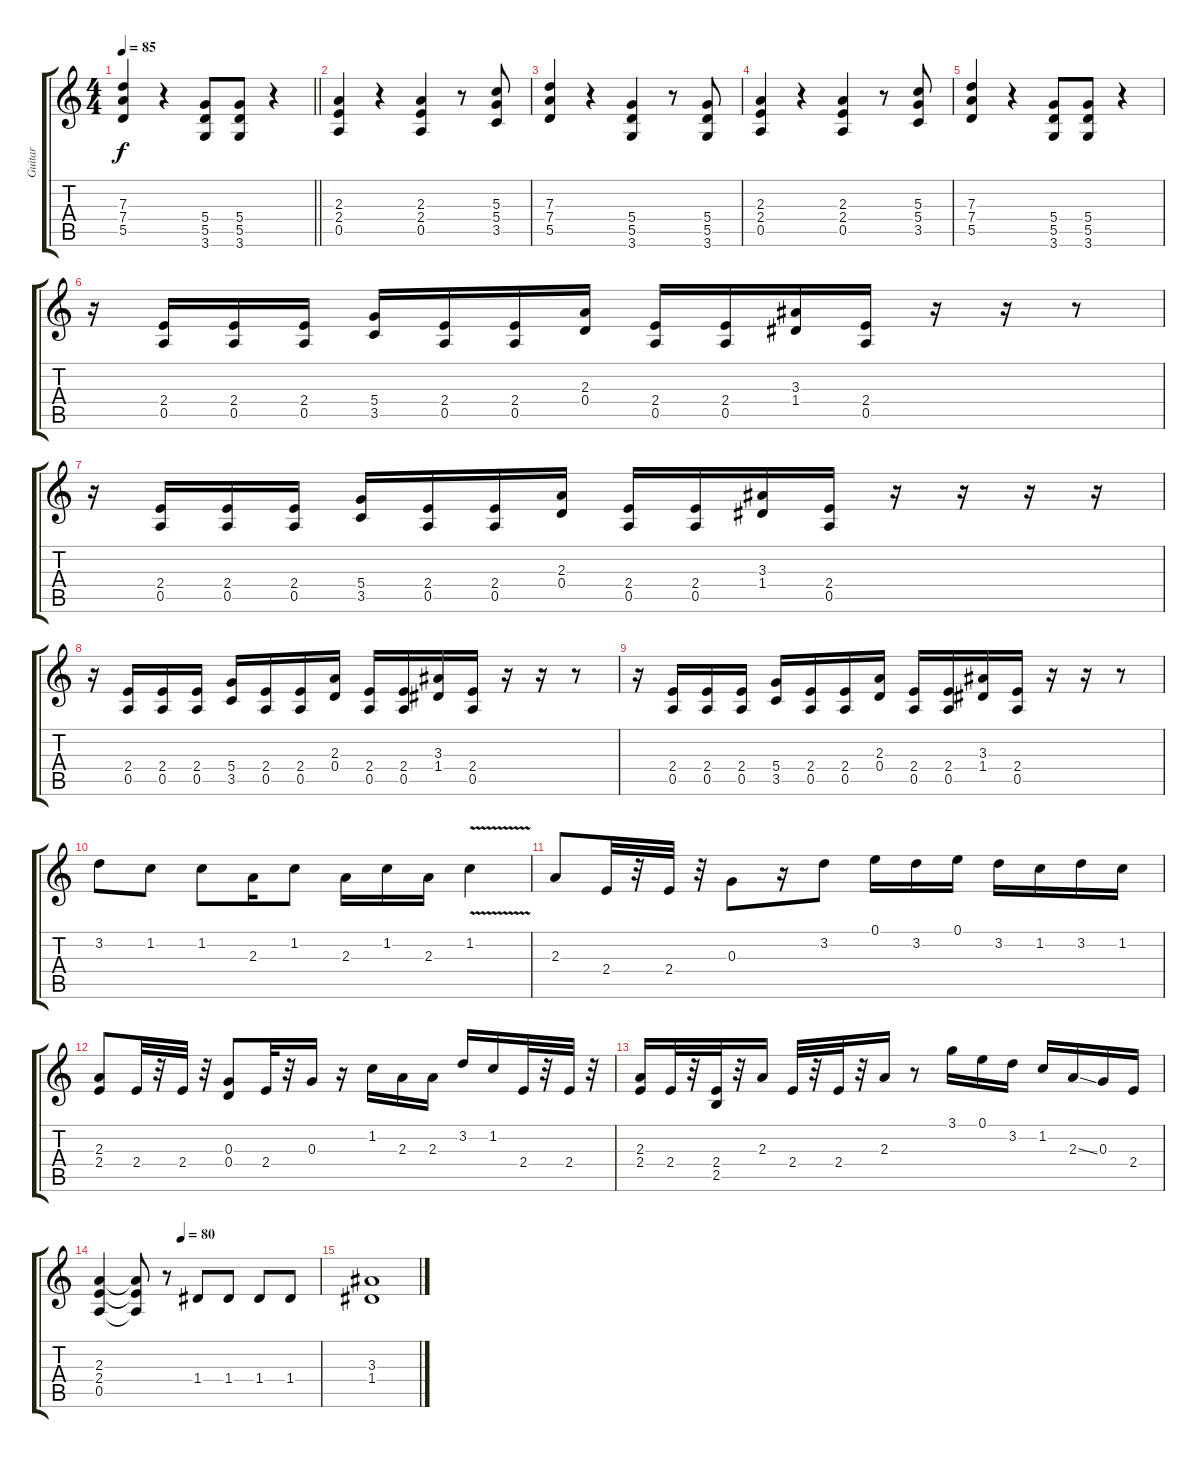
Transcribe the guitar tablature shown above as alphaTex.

\track ("Guitar" "Guitar") {instrument distortionguitar}
\staff {score tabs}
\tuning (E4 B3 G3 D3 A2 E2) {hide}
\ts (4 4)
\tempo 85
\clef g2
\barLineRight lightlight
\ks c
(7.3 7.4 5.5).4{dy f} r.4 (5.4 5.5 3.6).8 (5.4 5.5 3.6).8 r.4 |
(2.3 2.4 0.5).4 r.4 (2.3 2.4 0.5).4 r.8 (5.3 5.4 3.5).8 |
(7.3 7.4 5.5).4 r.4 (5.4 5.5 3.6).4 r.8 (5.4 5.5 3.6).8 |
(2.3 2.4 0.5).4 r.4 (2.3 2.4 0.5).4 r.8 (5.3 5.4 3.5).8 |
(7.3 7.4 5.5).4 r.4 (5.4 5.5 3.6).8 (5.4 5.5 3.6).8 r.4 |
r.16 (2.4 0.5).16 (2.4 0.5).16 (2.4 0.5).16 (5.4 3.5).16 (2.4 0.5).16 (2.4 0.5).16 (2.3 0.4).16 (2.4 0.5).16 (2.4 0.5).16 (3.3 1.4).16 (2.4 0.5).16 r.16 r.16 r.8 |
r.16 (2.4 0.5).16 (2.4 0.5).16 (2.4 0.5).16 (5.4 3.5).16 (2.4 0.5).16 (2.4 0.5).16 (2.3 0.4).16 (2.4 0.5).16 (2.4 0.5).16 (3.3 1.4).16 (2.4 0.5).16 r.16 r.16 r.16 r.16 |
r.16 (2.4 0.5).16 (2.4 0.5).16 (2.4 0.5).16 (5.4 3.5).16 (2.4 0.5).16 (2.4 0.5).16 (2.3 0.4).16 (2.4 0.5).16 (2.4 0.5).16 (3.3 1.4).16 (2.4 0.5).16 r.16 r.16 r.8 |
r.16 (2.4 0.5).16 (2.4 0.5).16 (2.4 0.5).16 (5.4 3.5).16 (2.4 0.5).16 (2.4 0.5).16 (2.3 0.4).16 (2.4 0.5).16 (2.4 0.5).16 (3.3 1.4).16 (2.4 0.5).16 r.16 r.16 r.8 |
3.2.8 1.2.8 1.2.8 2.3.16 1.2.8 2.3.16 1.2.16 2.3.16 1.2{v}.4 |
2.3.8 2.4.32 r.32 2.4.32 r.32 0.3.8 r.16 3.2.8 0.1.16 3.2.16 0.1.16 3.2.16 1.2.16 3.2.16 1.2.16 |
(2.3 2.4).8 2.4.32 r.32 2.4.32 r.32 (0.3 0.4).8 2.4.32 r.32 0.3.16 r.16 1.2.16 2.3.16 2.3.16 3.2.16 1.2.16 2.4.32 r.32 2.4.32 r.32 |
(2.3 2.4).16 2.4.32 r.32 (2.4 2.5).32 r.32 2.3.16 2.4.32 r.32 2.4.32 r.32 2.3.16 r.8 3.1.16 0.1.16 3.2.16 1.2.16 2.3{ss}.16 0.3.16 2.4.16 |
\tempo (80 0.375)
(2.3 2.4 0.5).4 (2.3{t} 2.4{t} 0.5{t}).8 r.8{volume 16 balance 8 instrument gunshot} 1.4.8 1.4.8 1.4.8 1.4.8 |
(3.3 1.4).1
